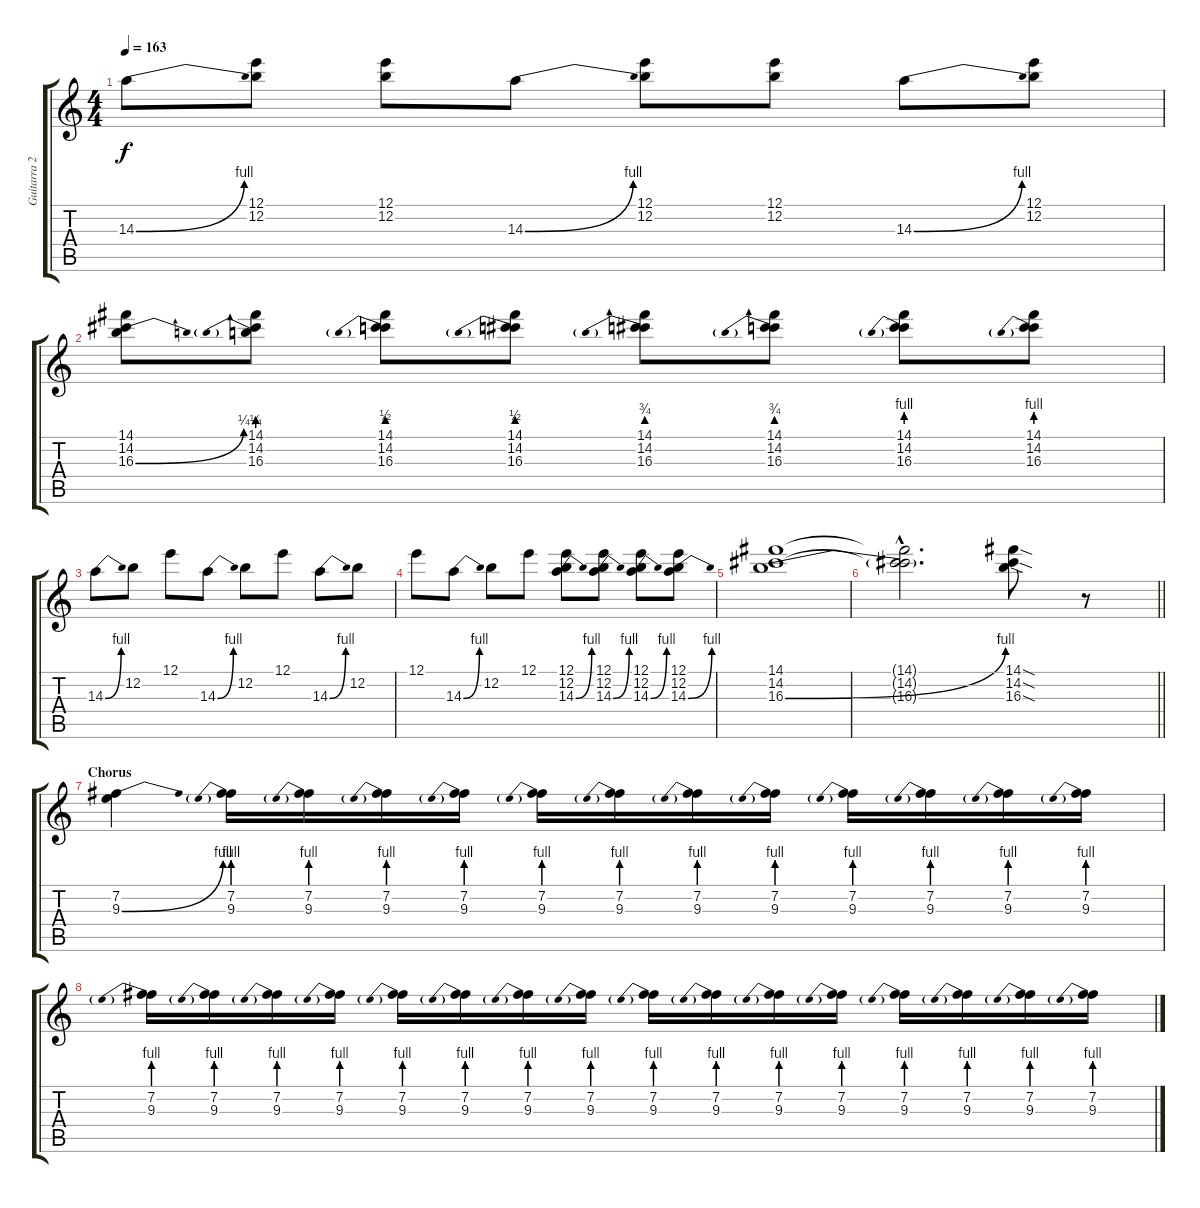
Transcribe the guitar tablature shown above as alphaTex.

\track ("Guitarra 2 - Erik " "Guitarra 2") {instrument distortionguitar}
\staff {score tabs}
\tuning (E4 B3 G3 D3 A2 E2) {hide}
\ts (4 4)
\tempo 163
\clef g2
\ks c
14.3{be (bend 0 0 60 4)}.8{dy f} (12.1 12.2).8 (12.1 12.2).8 14.3{be (bend 0 0 60 4)}.8 (12.1 12.2).8 (12.1 12.2).8 14.3{be (bend 0 0 60 4)}.8 (12.1 12.2).8 |
(14.1 14.2 16.3{be (bend 0 0 60 1)}).8 (14.1 14.2 16.3{be (prebend 0 1 60 1)}).8 (14.1 14.2 16.3{be (prebend 0 2 60 2)}).8 (14.1 14.2 16.3{be (prebend 0 2 60 2)}).8 (14.1 14.2 16.3{be (prebend 0 3 60 3)}).8 (14.1 14.2 16.3{be (prebend 0 3 60 3)}).8 (14.1 14.2 16.3{be (prebend 0 4 60 4)}).8 (14.1 14.2 16.3{be (prebend 0 4 60 4)}).8 |
14.3{be (bend 0 0 60 4)}.8 12.2.8 12.1.8 14.3{be (bend 0 0 60 4)}.8 12.2.8 12.1.8 14.3{be (bend 0 0 60 4)}.8 12.2.8 |
12.1.8 14.3{be (bend 0 0 60 4)}.8 12.2.8 12.1.8 (12.1 12.2 14.3{be (bend 0 0 60 4)}).8 (12.1 12.2 14.3{be (bend 0 0 60 4)}).8 (12.1 12.2 14.3{be (bend 0 0 60 4)}).8 (12.1 12.2 14.3{be (bend 0 0 60 4)}).8 |
(14.1 14.2 16.3{be (bend 0 0 60 4)}).1 |
\barLineRight lightlight
(14.1{hac t} 14.2{hac t} 16.3{hac t}).2{d} (14.1{sod} 14.2{sod} 16.3{sod}).8 r.8 |
\section ("" "Chorus")
(7.2 9.3{be (bend 0 0 60 4)}).4{balance 8} (7.2 9.3{be (prebend 0 4 60 4)}).16 (7.2 9.3{be (prebend 0 4 60 4)}).16 (7.2 9.3{be (prebend 0 4 60 4)}).16 (7.2 9.3{be (prebend 0 4 60 4)}).16 (7.2 9.3{be (prebend 0 4 60 4)}).16 (7.2 9.3{be (prebend 0 4 60 4)}).16 (7.2 9.3{be (prebend 0 4 60 4)}).16 (7.2 9.3{be (prebend 0 4 60 4)}).16 (7.2 9.3{be (prebend 0 4 60 4)}).16 (7.2 9.3{be (prebend 0 4 60 4)}).16 (7.2 9.3{be (prebend 0 4 60 4)}).16 (7.2 9.3{be (prebend 0 4 60 4)}).16 |
(7.2 9.3{be (prebend 0 4 60 4)}).16 (7.2 9.3{be (prebend 0 4 60 4)}).16 (7.2 9.3{be (prebend 0 4 60 4)}).16 (7.2 9.3{be (prebend 0 4 60 4)}).16 (7.2 9.3{be (prebend 0 4 60 4)}).16 (7.2 9.3{be (prebend 0 4 60 4)}).16 (7.2 9.3{be (prebend 0 4 60 4)}).16 (7.2 9.3{be (prebend 0 4 60 4)}).16 (7.2 9.3{be (prebend 0 4 60 4)}).16 (7.2 9.3{be (prebend 0 4 60 4)}).16 (7.2 9.3{be (prebend 0 4 60 4)}).16 (7.2 9.3{be (prebend 0 4 60 4)}).16 (7.2 9.3{be (prebend 0 4 60 4)}).16 (7.2 9.3{be (prebend 0 4 60 4)}).16 (7.2 9.3{be (prebend 0 4 60 4)}).16 (7.2 9.3{be (prebend 0 4 60 4)}).16
